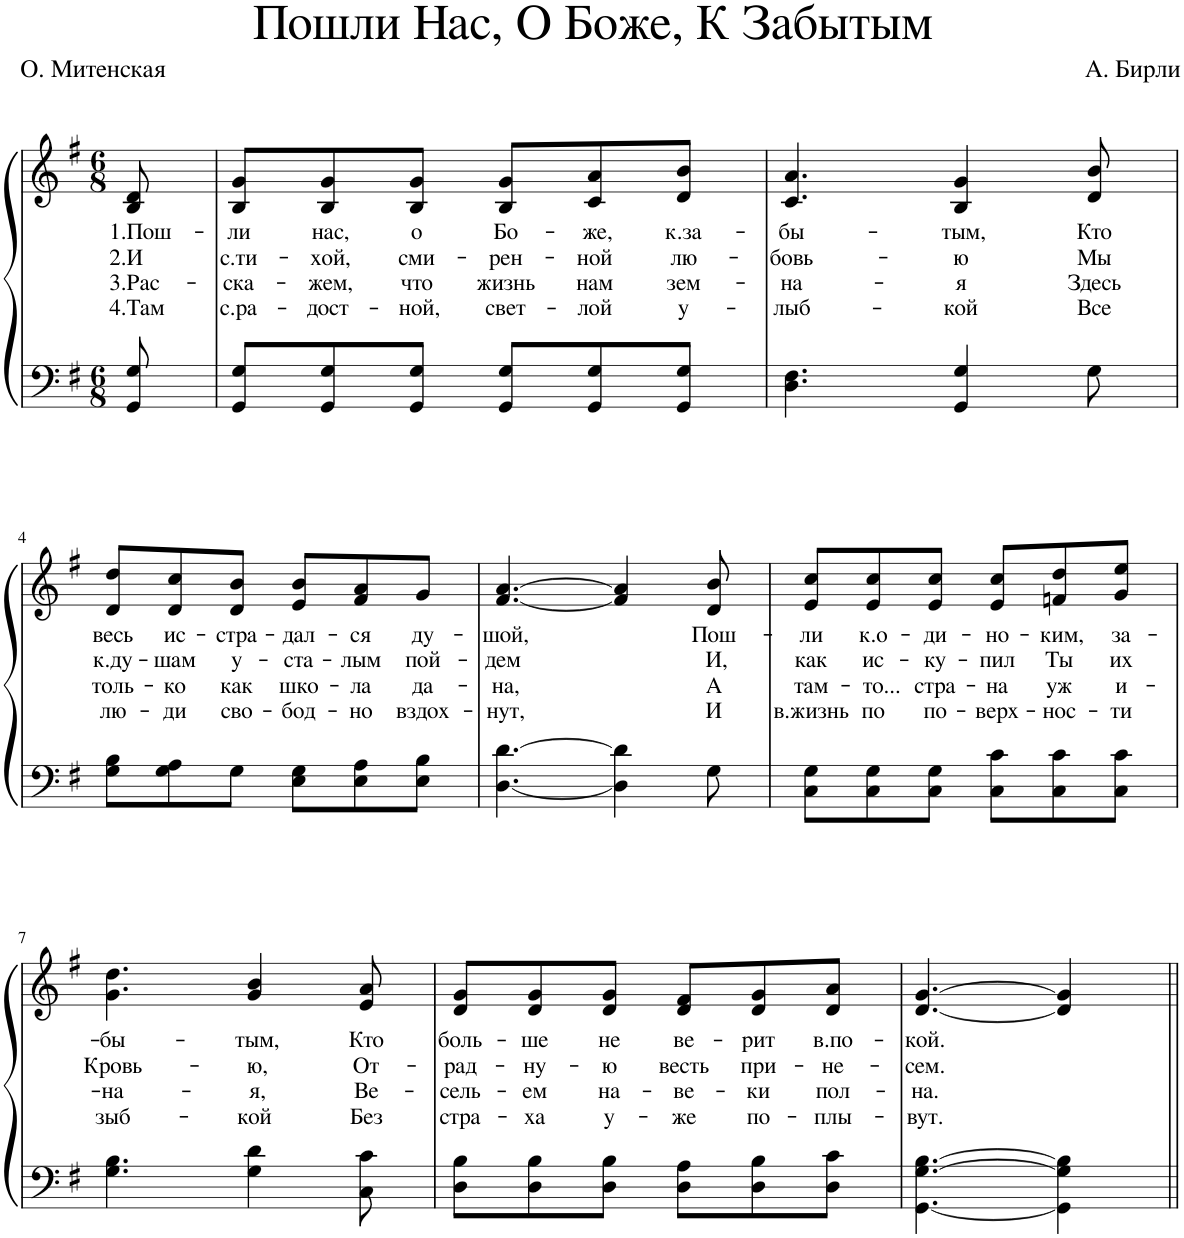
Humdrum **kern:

**kern	**kern	**text	**text	**text	**text
*part1	*part1	*part1	*part1	*part1	*part1
*staff2	*staff1	*staff1	*staff1	*staff1	*staff1
*I"Piano	*	*	*	*	*
*I'Pno.	*	*	*	*	*
*clefF4	*clefG2	*	*	*	*
*k[f#]	*k[f#]	*	*	*	*
*M6/8	*M6/8	*	*	*	*
=1	=1	=1	=1	=1	=1
!	!	!LO:LY:b	!LO:LY:b	!LO:LY:b	!LO:LY:b
8GG/ 8G/	8B/ 8d/	1.Пош-	2.И	3.Рас-	4.Там
=2	=2	=2	=2	=2	=2
!	!	!LO:LY:b	!LO:LY:b	!LO:LY:b	!LO:LY:b
8GG/ 8G/L	8B/ 8g/L	-ли	с.ти-	-ска-	с.ра-
!	!	!LO:LY:b	!LO:LY:b	!LO:LY:b	!LO:LY:b
8GG/ 8G/	8B/ 8g/	нас,	-хой,	-жем,	-дост-
!	!	!LO:LY:b	!LO:LY:b	!LO:LY:b	!LO:LY:b
8GG/ 8G/J	8B/ 8g/J	о	сми-	что	-ной,
!	!	!LO:LY:b	!LO:LY:b	!LO:LY:b	!LO:LY:b
8GG/ 8G/L	8B/ 8g/L	Бо-	-рен-	жизнь	свет-
!	!	!LO:LY:b	!LO:LY:b	!LO:LY:b	!LO:LY:b
8GG/ 8G/	8c/ 8a/	-же,	-ной	нам	-лой
!	!	!LO:LY:b	!LO:LY:b	!LO:LY:b	!LO:LY:b
8GG/ 8G/J	8d/ 8b/J	к.за-	лю-	зем-	у-
=3	=3	=3	=3	=3	=3
!	!	!LO:LY:b	!LO:LY:b	!LO:LY:b	!LO:LY:b
4.D\ 4.F#\	4.c/ 4.a/	-бы-	-бовь-	-на-	-лыб-
!	!	!LO:LY:b	!LO:LY:b	!LO:LY:b	!LO:LY:b
4GG/ 4G/	4B/ 4g/	-тым,	-ю	-я	-кой
!	!	!LO:LY:b	!LO:LY:b	!LO:LY:b	!LO:LY:b
8G\	8d/ 8b/	Кто	Мы	Здесь	Все
!!LO:LB:g=z
=4	=4	=4	=4	=4	=4
!	!	!LO:LY:b	!LO:LY:b	!LO:LY:b	!LO:LY:b
8G\ 8B\L	8d/ 8dd/L	весь	к.ду-	толь-	лю-
!	!	!LO:LY:b	!LO:LY:b	!LO:LY:b	!LO:LY:b
8G\ 8A\	8d/ 8cc/	ис-	-шам	-ко	-ди
!	!	!LO:LY:b	!LO:LY:b	!LO:LY:b	!LO:LY:b
8G\J	8d/ 8b/J	-стра-	у-	как	сво-
!	!	!LO:LY:b	!LO:LY:b	!LO:LY:b	!LO:LY:b
8E\ 8G\L	8e/ 8b/L	-дал-	-ста-	шко-	-бод-
!	!	!LO:LY:b	!LO:LY:b	!LO:LY:b	!LO:LY:b
8E\ 8A\	8f#/ 8a/	-ся	-лым	-ла	-но
!	!	!LO:LY:b	!LO:LY:b	!LO:LY:b	!LO:LY:b
8E\ 8B\J	8g/J	ду-	пой-	да-	вздох-
=5	=5	=5	=5	=5	=5
!	!	!LO:LY:b	!LO:LY:b	!LO:LY:b	!LO:LY:b
[4.D\ [4.d\	[4.f#/ [4.a/	-шой,	-дем	-на,	-нут,
4D\] 4d\]	4f#/] 4a/]	.	.	.	.
!	!	!LO:LY:b	!LO:LY:b	!LO:LY:b	!LO:LY:b
8G\	8d/ 8b/	Пош-	И,	А	И
=6	=6	=6	=6	=6	=6
!	!	!LO:LY:b	!LO:LY:b	!LO:LY:b	!LO:LY:b
8C\ 8G\L	8e/ 8cc/L	-ли	как	там-	в.жизнь
!	!	!LO:LY:b	!LO:LY:b	!LO:LY:b	!LO:LY:b
8C\ 8G\	8e/ 8cc/	к.о-	ис-	-то...	по
!	!	!LO:LY:b	!LO:LY:b	!LO:LY:b	!LO:LY:b
8C\ 8G\J	8e/ 8cc/J	-ди-	-ку-	стра-	по-
!	!	!LO:LY:b	!LO:LY:b	!LO:LY:b	!LO:LY:b
8C\ 8c\L	8e/ 8cc/L	-но-	-пил	-на	-верх-
!	!	!LO:LY:b	!LO:LY:b	!LO:LY:b	!LO:LY:b
8C\ 8c\	8fn/ 8dd/	-ким,	Ты	уж	-нос-
!	!	!LO:LY:b	!LO:LY:b	!LO:LY:b	!LO:LY:b
8C\ 8c\J	8g/ 8ee/J	за-	их	и-	-ти
!!LO:LB:g=z
=7	=7	=7	=7	=7	=7
!	!	!LO:LY:b	!LO:LY:b	!LO:LY:b	!LO:LY:b
4.G\ 4.B\	4.g\ 4.dd\	-бы-	Кровь-	-на-	зыб-
!	!	!LO:LY:b	!LO:LY:b	!LO:LY:b	!LO:LY:b
4G\ 4d\	4g/ 4b/	-тым,	-ю,	-я,	-кой
!	!	!LO:LY:b	!LO:LY:b	!LO:LY:b	!LO:LY:b
8C\ 8c\	8e/ 8a/	Кто	От-	Ве-	Без
=8	=8	=8	=8	=8	=8
!	!	!LO:LY:b	!LO:LY:b	!LO:LY:b	!LO:LY:b
8D\ 8B\L	8d/ 8g/L	боль-	-рад-	-сель-	стра-
!	!	!LO:LY:b	!LO:LY:b	!LO:LY:b	!LO:LY:b
8D\ 8B\	8d/ 8g/	-ше	-ну-	-ем	-ха
!	!	!LO:LY:b	!LO:LY:b	!LO:LY:b	!LO:LY:b
8D\ 8B\J	8d/ 8g/J	не	-ю	на-	у-
!	!	!LO:LY:b	!LO:LY:b	!LO:LY:b	!LO:LY:b
8D\ 8A\L	8d/ 8f#/L	ве-	весть	-ве-	-же
!	!	!LO:LY:b	!LO:LY:b	!LO:LY:b	!LO:LY:b
8D\ 8B\	8d/ 8g/	-рит	при-	-ки	по-
!	!	!LO:LY:b	!LO:LY:b	!LO:LY:b	!LO:LY:b
8D\ 8c\J	8d/ 8a/J	в.по-	-не-	пол-	-плы-
=9	=9	=9	=9	=9	=9
!	!	!LO:LY:b	!LO:LY:b	!LO:LY:b	!LO:LY:b
[4.GG\ [4.G\ [4.B\	[4.d/ [4.g/	-кой.	-сем.	-на.	-вут.
4GG\] 4G\] 4B\]	4d/] 4g/]	.	.	.	.
=||	=||	=||	=||	=||	=||
*-	*-	*-	*-	*-	*-
